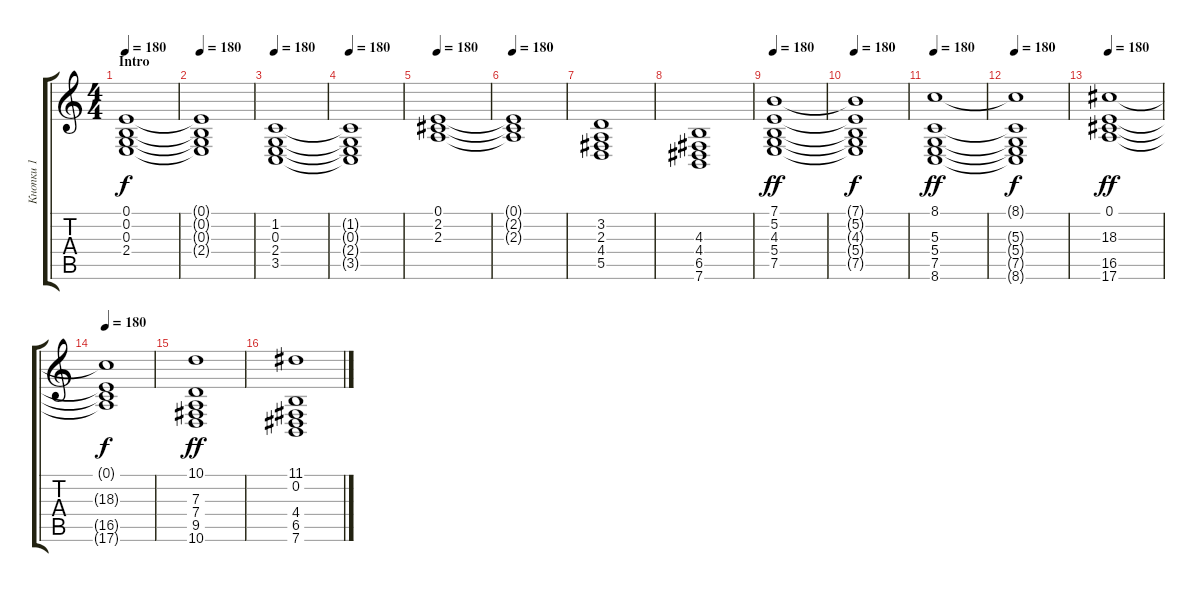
\track ("Кнопки 1" "Кнопки 1") {instrument stringensemble2}
\staff {score tabs}
\tuning (E4 B3 G3 D3 A2 E2) {hide}
\ts (4 4)
\section ("" "Intro")
\tempo 180
\clef g2
\ks c
(0.1 0.2 0.3 2.4).1{dy f instrument stringensemble2} |
\tempo 180
(0.1{t} 0.2{t} 0.3{t} 2.4{t}).1 |
\tempo 180
(1.2 0.3 2.4 3.5).1 |
\tempo 180
(1.2{t} 0.3{t} 2.4{t} 3.5{t}).1 |
\tempo 180
(0.1 2.2 2.3).1 |
\tempo 180
(0.1{t} 2.2{t} 2.3{t}).1 |
(3.2 2.3 4.4 5.5).1 |
(4.3 4.4 6.5 7.6).1 |
\tempo 180
(7.1 5.2 4.3 5.4 7.5).1{dy ff} |
\tempo 180
(7.1{t} 5.2{t} 4.3{t} 5.4{t} 7.5{t}).1{dy f} |
\tempo 180
(8.1 5.3 5.4 7.5 8.6).1{dy ff} |
\tempo 180
(8.1{t} 5.3{t} 5.4{t} 7.5{t} 8.6{t}).1{dy f} |
\tempo 180
(0.1 18.3 16.5 17.6).1{dy ff} |
\tempo 180
(0.1{t} 18.3{t} 16.5{t} 17.6{t}).1{dy f} |
(10.1 7.3 7.4 9.5 10.6).1{dy ff} |
(11.1 0.2 4.4 6.5 7.6).1
